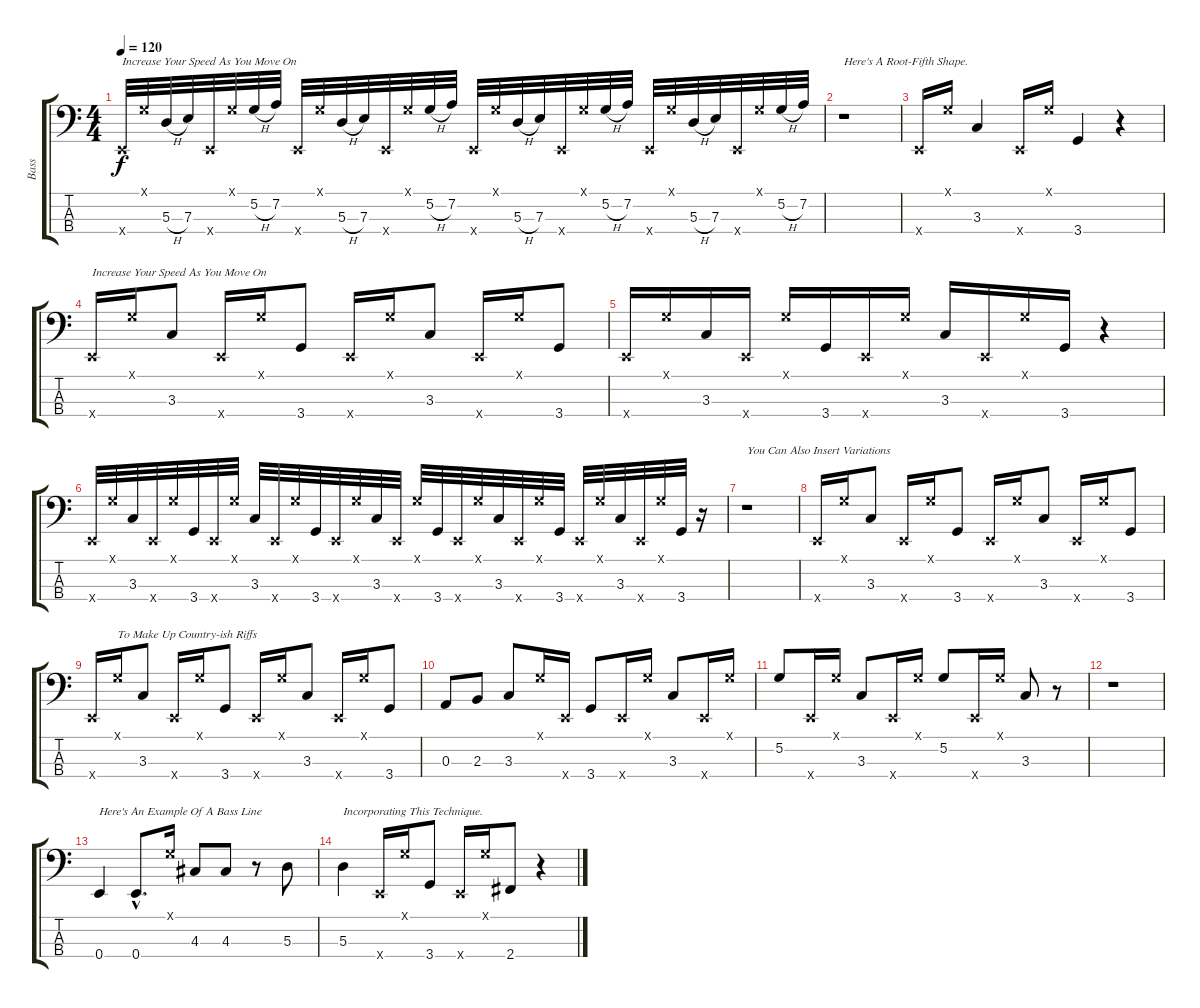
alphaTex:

\track ("Bass" "Bass") {instrument slapbass1}
\staff {score tabs}
\tuning (G2 D2 A1 E1) {hide}
\ts (4 4)
\tempo 120
\clef f4
\ks c
0.4{x}.32{txt "Increase Your Speed As You Move On" dy f} 0.1{x}.32 5.3{h}.32 7.3.32 0.4{x}.32 0.1{x}.32 5.2{h}.32 7.2.32 0.4{x}.32 0.1{x}.32 5.3{h}.32 7.3.32 0.4{x}.32 0.1{x}.32 5.2{h}.32 7.2.32 0.4{x}.32 0.1{x}.32 5.3{h}.32 7.3.32 0.4{x}.32 0.1{x}.32 5.2{h}.32 7.2.32 0.4{x}.32 0.1{x}.32 5.3{h}.32 7.3.32 0.4{x}.32 0.1{x}.32 5.2{h}.32 7.2.32 |
r.1{txt "Here's A Root-Fifth Shape."} |
0.4{x}.16 0.1{x}.16 3.3.4 0.4{x}.16 0.1{x}.16 3.4.4 r.4 |
0.4{x}.16{txt "Increase Your Speed As You Move On"} 0.1{x}.16 3.3.8 0.4{x}.16 0.1{x}.16 3.4.8 0.4{x}.16 0.1{x}.16 3.3.8 0.4{x}.16 0.1{x}.16 3.4.8 |
0.4{x}.16 0.1{x}.16 3.3.16 0.4{x}.16 0.1{x}.16 3.4.16 0.4{x}.16 0.1{x}.16 3.3.16 0.4{x}.16 0.1{x}.16 3.4.16 r.4 |
0.4{x}.32 0.1{x}.32 3.3.32 0.4{x}.32 0.1{x}.32 3.4.32 0.4{x}.32 0.1{x}.32 3.3.32 0.4{x}.32 0.1{x}.32 3.4.32 0.4{x}.32 0.1{x}.32 3.3.32 0.4{x}.32 0.1{x}.32 3.4.32 0.4{x}.32 0.1{x}.32 3.3.32 0.4{x}.32 0.1{x}.32 3.4.32 0.4{x}.32 0.1{x}.32 3.3.32 0.4{x}.32 0.1{x}.32 3.4.32 r.16 |
r.1{txt "You Can Also Insert Variations"} |
0.4{x}.16 0.1{x}.16 3.3.8 0.4{x}.16 0.1{x}.16 3.4.8 0.4{x}.16 0.1{x}.16 3.3.8 0.4{x}.16 0.1{x}.16 3.4.8 |
0.4{x}.16 0.1{x}.16{txt "To Make Up Country-ish Riffs"} 3.3.8 0.4{x}.16 0.1{x}.16 3.4.8 0.4{x}.16 0.1{x}.16 3.3.8 0.4{x}.16 0.1{x}.16 3.4.8 |
0.3.8 2.3.8 3.3.8 0.1{x}.16 0.4{x}.16 3.4.8 0.4{x}.16 0.1{x}.16 3.3.8 0.4{x}.16 0.1{x}.16 |
5.2.8 0.4{x}.16 0.1{x}.16 3.3.8 0.4{x}.16 0.1{x}.16 5.2.8 0.4{x}.16 0.1{x}.16 3.3.8 r.8 |
r.1 |
0.4.4{txt "Here's An Example Of A Bass Line"} 0.4{hac}.8{d} 0.1{x}.16 4.3.8 4.3.8 r.8 5.3.8 |
5.3.4{txt "Incorporating This Technique."} 0.4{x}.16 0.1{x}.16 3.4.8 0.4{x}.16 0.1{x}.16 2.4.8 r.4
